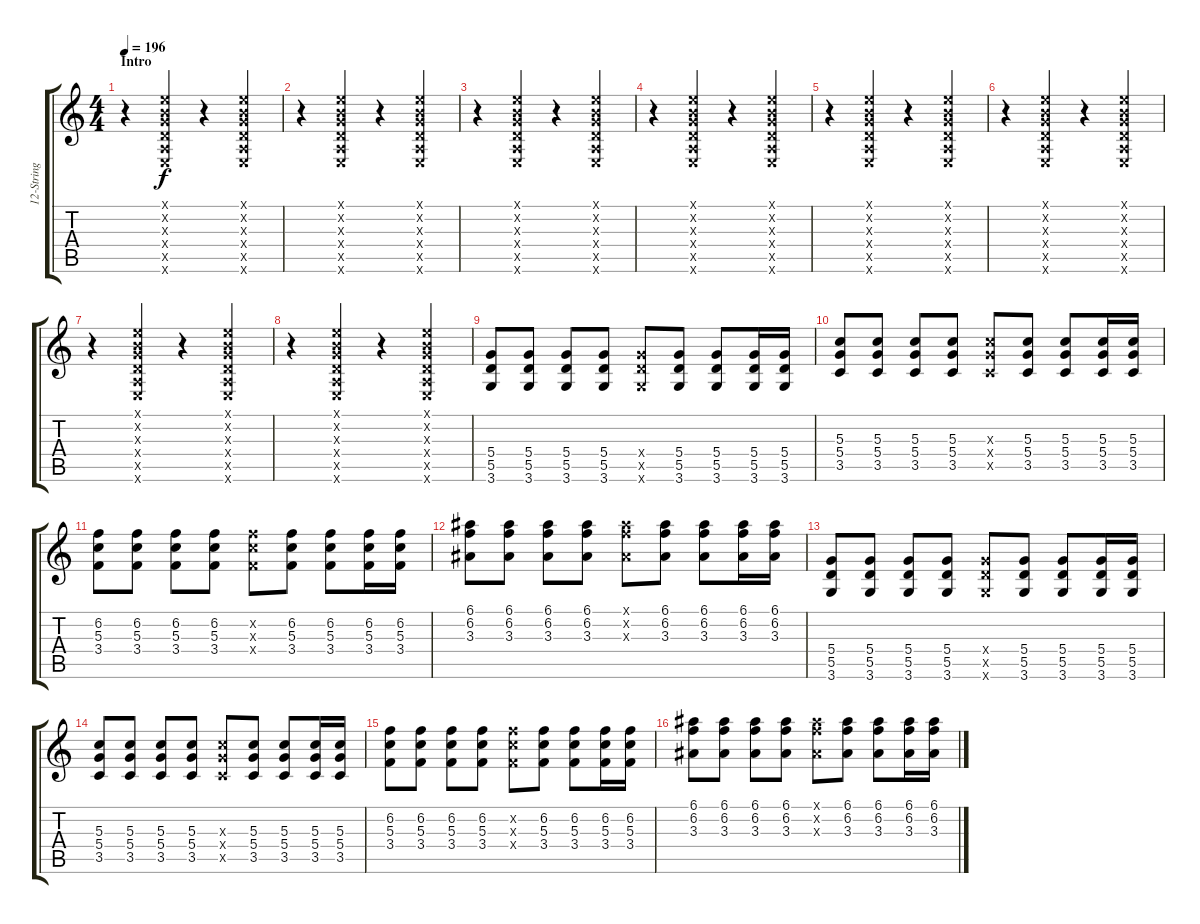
\track ("12-String" "12-String") {instrument acousticguitarsteel}
\staff {score tabs}
\tuning (E4 B3 G3 D3 A2 E2) {hide}
\ts (4 4)
\section ("" "Intro")
\tempo 196
\clef g2
\ks c
r.4{dy f instrument acousticguitarsteel} (0.1{x} 0.2{x} 0.3{x} 0.4{x} 0.5{x} 0.6{x}).4 r.4 (0.1{x} 0.2{x} 0.3{x} 0.4{x} 0.5{x} 0.6{x}).4 |
r.4 (0.1{x} 0.2{x} 0.3{x} 0.4{x} 0.5{x} 0.6{x}).4 r.4 (0.1{x} 0.2{x} 0.3{x} 0.4{x} 0.5{x} 0.6{x}).4 |
r.4 (0.1{x} 0.2{x} 0.3{x} 0.4{x} 0.5{x} 0.6{x}).4 r.4 (0.1{x} 0.2{x} 0.3{x} 0.4{x} 0.5{x} 0.6{x}).4 |
r.4 (0.1{x} 0.2{x} 0.3{x} 0.4{x} 0.5{x} 0.6{x}).4 r.4 (0.1{x} 0.2{x} 0.3{x} 0.4{x} 0.5{x} 0.6{x}).4 |
r.4 (0.1{x} 0.2{x} 0.3{x} 0.4{x} 0.5{x} 0.6{x}).4 r.4 (0.1{x} 0.2{x} 0.3{x} 0.4{x} 0.5{x} 0.6{x}).4 |
r.4 (0.1{x} 0.2{x} 0.3{x} 0.4{x} 0.5{x} 0.6{x}).4 r.4 (0.1{x} 0.2{x} 0.3{x} 0.4{x} 0.5{x} 0.6{x}).4 |
r.4 (0.1{x} 0.2{x} 0.3{x} 0.4{x} 0.5{x} 0.6{x}).4 r.4 (0.1{x} 0.2{x} 0.3{x} 0.4{x} 0.5{x} 0.6{x}).4 |
r.4 (0.1{x} 0.2{x} 0.3{x} 0.4{x} 0.5{x} 0.6{x}).4 r.4 (0.1{x} 0.2{x} 0.3{x} 0.4{x} 0.5{x} 0.6{x}).4 |
(5.4 5.5 3.6).8 (5.4 5.5 3.6).8 (5.4 5.5 3.6).8 (5.4 5.5 3.6).8 (5.4{x} 5.5{x} 3.6{x}).8 (5.4 5.5 3.6).8 (5.4 5.5 3.6).8 (5.4 5.5 3.6).16 (5.4 5.5 3.6).16 |
(5.3 5.4 3.5).8 (5.3 5.4 3.5).8 (5.3 5.4 3.5).8 (5.3 5.4 3.5).8 (5.3{x} 5.4{x} 3.5{x}).8 (5.3 5.4 3.5).8 (5.3 5.4 3.5).8 (5.3 5.4 3.5).16 (5.3 5.4 3.5).16 |
(6.2 5.3 3.4).8 (6.2 5.3 3.4).8 (6.2 5.3 3.4).8 (6.2 5.3 3.4).8 (6.2{x} 5.3{x} 3.4{x}).8 (6.2 5.3 3.4).8 (6.2 5.3 3.4).8 (6.2 5.3 3.4).16 (6.2 5.3 3.4).16 |
(6.1 6.2 3.3).8 (6.1 6.2 3.3).8 (6.1 6.2 3.3).8 (6.1 6.2 3.3).8 (6.1{x} 6.2{x} 3.3{x}).8 (6.1 6.2 3.3).8 (6.1 6.2 3.3).8 (6.1 6.2 3.3).16 (6.1 6.2 3.3).16 |
(5.4 5.5 3.6).8 (5.4 5.5 3.6).8 (5.4 5.5 3.6).8 (5.4 5.5 3.6).8 (5.4{x} 5.5{x} 3.6{x}).8 (5.4 5.5 3.6).8 (5.4 5.5 3.6).8 (5.4 5.5 3.6).16 (5.4 5.5 3.6).16 |
(5.3 5.4 3.5).8 (5.3 5.4 3.5).8 (5.3 5.4 3.5).8 (5.3 5.4 3.5).8 (5.3{x} 5.4{x} 3.5{x}).8 (5.3 5.4 3.5).8 (5.3 5.4 3.5).8 (5.3 5.4 3.5).16 (5.3 5.4 3.5).16 |
(6.2 5.3 3.4).8 (6.2 5.3 3.4).8 (6.2 5.3 3.4).8 (6.2 5.3 3.4).8 (6.2{x} 5.3{x} 3.4{x}).8 (6.2 5.3 3.4).8 (6.2 5.3 3.4).8 (6.2 5.3 3.4).16 (6.2 5.3 3.4).16 |
(6.1 6.2 3.3).8 (6.1 6.2 3.3).8 (6.1 6.2 3.3).8 (6.1 6.2 3.3).8 (6.1{x} 6.2{x} 3.3{x}).8 (6.1 6.2 3.3).8 (6.1 6.2 3.3).8 (6.1 6.2 3.3).16 (6.1 6.2 3.3).16
